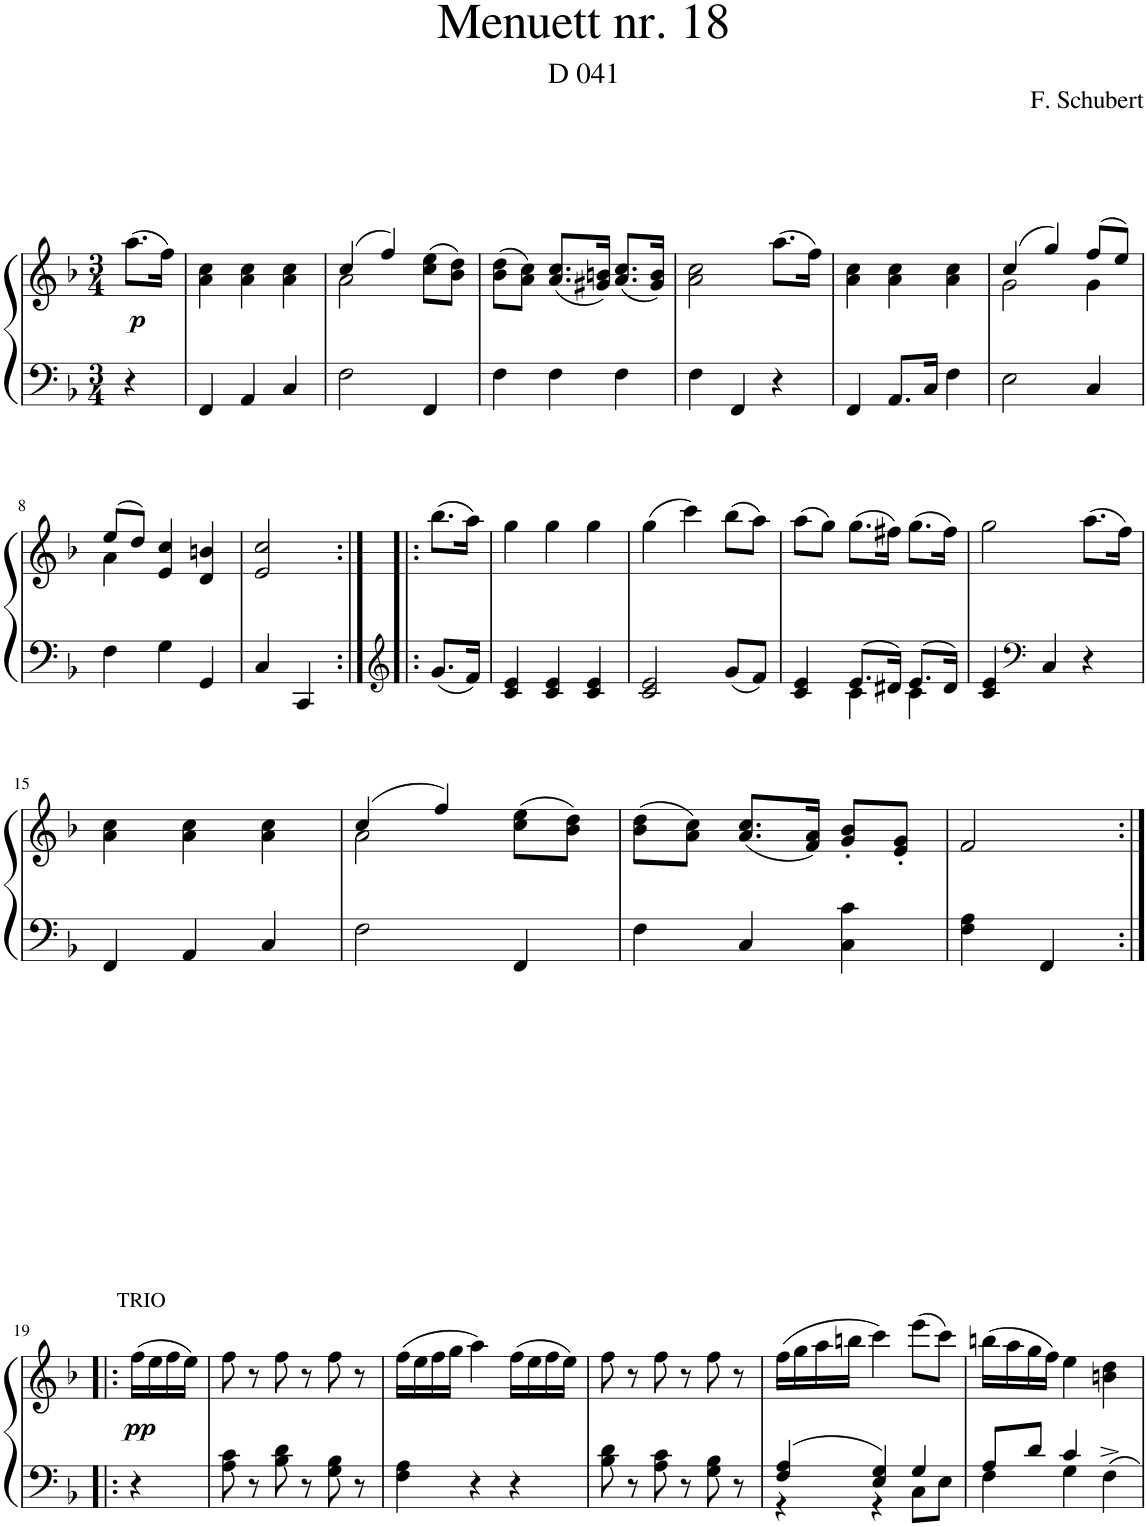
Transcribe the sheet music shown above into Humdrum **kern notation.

**kern	**kern	**dynam
*part1	*part1	*part1
*staff2	*staff1	*staff1/2
*I"Piano	*	*
*I'Pno.	*	*
*clefF4	*clefG2	*
*k[b-]	*k[b-]	*
*M3/4	*M3/4	*
=1	=1	=1
!	!	!LO:DY:b
4r	(8.aa\L	p
.	16ff\Jk)	.
=2	=2	=2
4FF/	4a\ 4cc\	.
4AA/	4a\ 4cc\	.
4C/	4a\ 4cc\	.
=3	=3	=3
*	*^	*
2F\	(4cc/	2a\	.
.	4ff/)	.	.
4FF/	(8cc\ 8ee\L	4ryy	.
.	8b-\ 8dd\J)	.	.
*	*v	*v	*
=4	=4	=4
4F\	(8b-\ 8dd\L	.
.	8a\ 8cc\J)	.
4F\	(8.a/ 8.cc/L	.
.	16g#X/ 16bn/Jk)	.
4F\	(8.a/ 8.cc/L	.
.	16g#/ 16b/Jk)	.
=5	=5	=5
4F\	2a\ 2cc\	.
4FF/	.	.
4r	(8.aa\L	.
.	16ff\Jk)	.
=6	=6	=6
4FF/	4a\ 4cc\	.
8.AA/L	4a\ 4cc\	.
16C/Jk	.	.
4F\	4a\ 4cc\	.
=7	=7	=7
*	*^	*
2E\	(4cc/	2g\	.
.	4gg/)	.	.
4C/	(8ff/L	4g\	.
.	8ee/J)	.	.
!!LO:LB:g=z	!!
=8	=8	=8	=8
4F\	(8ee/L	4a\	.
.	8dd/J)	.	.
4G\	4e/ 4cc/	2ryy	.
4GG/	4d/ 4bn/	.	.
*	*v	*v	*
=9	=9	=9
4C/	2e/ 2cc/	.
4CC/	.	.
=10:|!|:	=10:|!|:	=10:|!|:
*clefG2	*	*
8.g/L	(8.bb-\L	.
16f/Jk	16aa\Jk)	.
=11	=11	=11
4c/ 4e/	4gg\	.
4c/ 4e/	4gg\	.
4c/ 4e/	4gg\	.
=12	=12	=12
2c/ 2e/	(4gg\	.
.	4ccc\)	.
8g/L	(8bb-\L	.
8f/J	8aa\J)	.
=13	=13	=13
*^	*	*
4c/ 4e/	4ryy	(8aa\L	.
.	.	8gg\J)	.
8.e/L	4c\	(8.gg\L	.
16d#X/Jk	.	16ff#X\Jk)	.
8.e/L	4c\	(8.gg\L	.
16d#/Jk	.	16ff#\Jk)	.
*v	*v	*	*
=14	=14	=14
4c/ 4e/	2gg\	.
*clefF4	*	*
4C/	.	.
4r	(8.aa\L	.
.	16ff\Jk)	.
!!LO:LB:g=z
=15	=15	=15
4FF/	4a\ 4cc\	.
4AA/	4a\ 4cc\	.
4C/	4a\ 4cc\	.
=16	=16	=16
*	*^	*
2F\	(4cc/	2a\	.
.	4ff/)	.	.
4FF/	(8cc\ 8ee\L	4ryy	.
.	8b-\ 8dd\J)	.	.
*	*v	*v	*
=17	=17	=17
4F\	(8b-\ 8dd\L	.
.	8a\ 8cc\J)	.
4C/	(8.a/ 8.cc/L	.
.	16f/ 16a/Jk)	.
4C\ 4c\	8g/' 8b-/'L	.
.	8e/' 8g/'J	.
=18	=18	=18
4F\ 4A\	2f/	.
4FF/	.	.
!!LO:LB:g=z
=19:|!|:	=19:|!|:	=19:|!|:
!	!LO:TX:a:t=TRIO	!
!	!	!LO:DY:b
4r	(16ff\LL	pp
.	16ee\	.
.	16ff\	.
.	16ee\JJ)	.
=20	=20	=20
8A\ 8c\	8ff\	.
8r	8r	.
8B-\ 8d\	8ff\	.
8r	8r	.
8G\ 8B-\	8ff\	.
8r	8r	.
=21	=21	=21
4F\ 4A\	(16ff\LL	.
.	16ee\	.
.	16ff\	.
.	16gg\JJ	.
4r	4aa\)	.
4r	(16ff\LL	.
.	16ee\	.
.	16ff\	.
.	16ee\JJ)	.
=22	=22	=22
8B-\ 8d\	8ff\	.
8r	8r	.
8A\ 8c\	8ff\	.
8r	8r	.
8G\ 8B-\	8ff\	.
8r	8r	.
=23	=23	=23
*^	*	*
4F/ 4A/	4r	(16ff\LL	.
.	.	16gg\	.
.	.	16aa\	.
.	.	16bbn\JJ	.
4E/ 4G/	4r	4ccc\)	.
4G/	8C\L	(8eee\L	.
.	8E\J	8ccc\J)	.
=24	=24	=24	=24
8A/L	4F\	(16bbn\LL	.
.	.	16aa\	.
8d/J	.	16gg\	.
.	.	16ff\JJ)	.
4c/	4G\	4ee\	.
4F^\	4ryy	4bn\ 4dd\	.
*v	*v	*	*
=	=	=
*-	*-	*-
